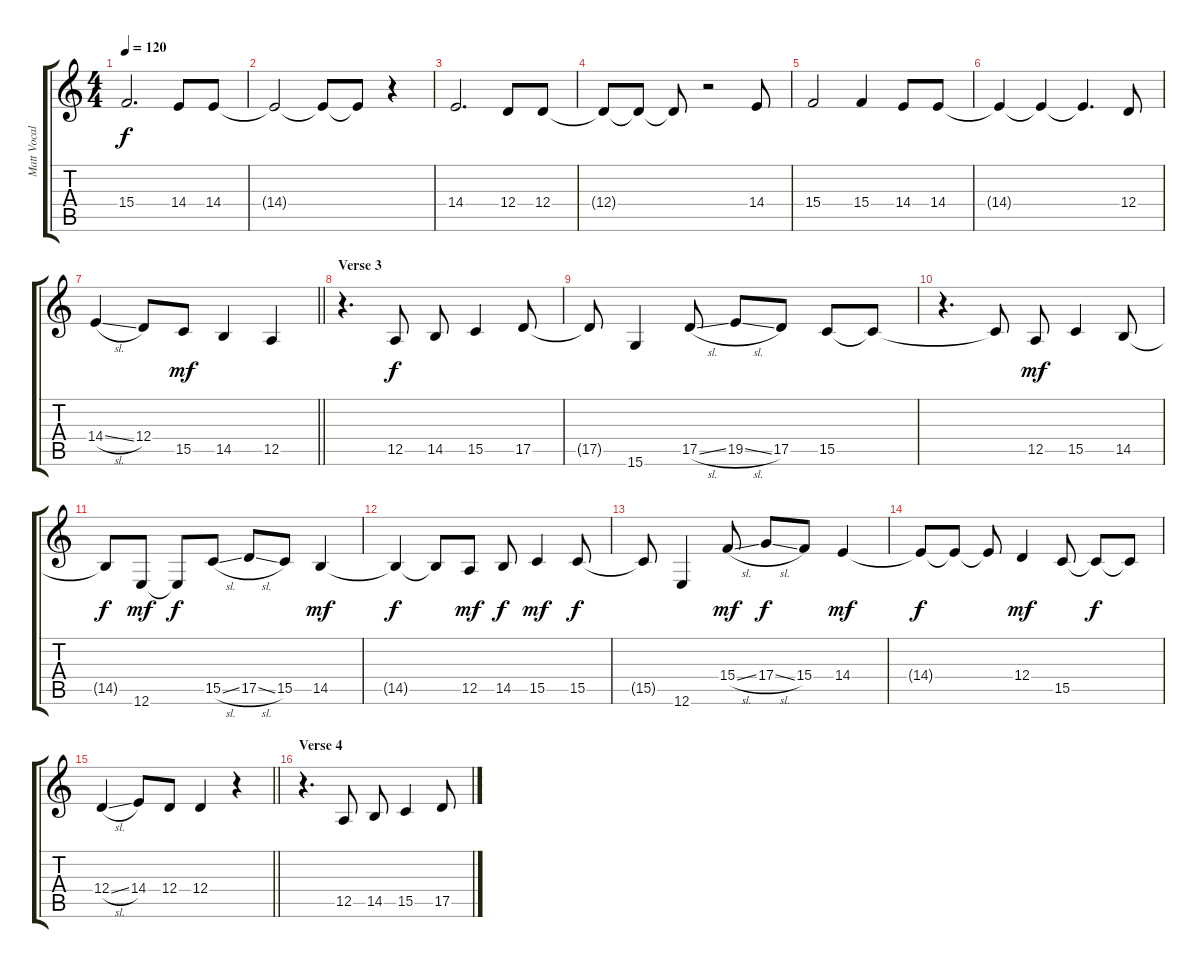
\track ("Matt Vocal" "Matt Vocal") {instrument fx4atmosphere}
\staff {score tabs}
\tuning (E4 B3 G3 D3 A2 E2) {hide}
\ts (4 4)
\tempo 120
\clef g2
\ks c
15.4.2{d dy f} 14.4.8 14.4.8 |
14.4{t}.2 14.4{t}.8 14.4{t}.8 r.4 |
14.4.2{d} 12.4.8 12.4.8 |
12.4{t}.8 12.4{t}.8 12.4{t}.8 r.2 14.4.8 |
15.4.2 15.4.4 14.4.8 14.4.8 |
14.4{t}.4 14.4{t}.4 14.4{t}.4{d} 12.4.8 |
\barLineRight lightlight
14.4{sl}.4 12.4.8 15.5.8{dy mf} 14.5.4 12.5.4 |
\section ("" "Verse 3")
r.4{d} 12.5.8{dy f} 14.5.8 15.5.4 17.5.8 |
17.5{t}.8 15.6.4 17.5{sl}.8 19.5{sl}.8 17.5.8 15.5.8 15.5{t}.8 |
r.4{d} 15.5{t}.8 12.5.8{dy mf} 15.5.4 14.5.8 |
14.5{t}.8{dy f} 12.6.8{dy mf} 12.6{t}.8{dy f} 15.5{sl}.8 17.5{sl}.8 15.5.8 14.5.4{dy mf} |
14.5{t}.4{dy f} 14.5{t}.8 12.5.8{dy mf} 14.5.8{dy f} 15.5.4{dy mf} 15.5.8{dy f} |
15.5{t}.8 12.6.4 15.4{sl}.8{dy mf} 17.4{sl}.8{dy f} 15.4.8 14.4.4{dy mf} |
14.4{t}.8{dy f} 14.4{t}.8 14.4{t}.8 12.4.4{dy mf} 15.5.8 15.5{t}.8{dy f} 15.5{t}.8 |
\barLineRight lightlight
12.4{sl}.4 14.4.8 12.4.8 12.4.4 r.4 |
\section ("" "Verse 4")
r.4{d} 12.5.8 14.5.8 15.5.4 17.5.8
